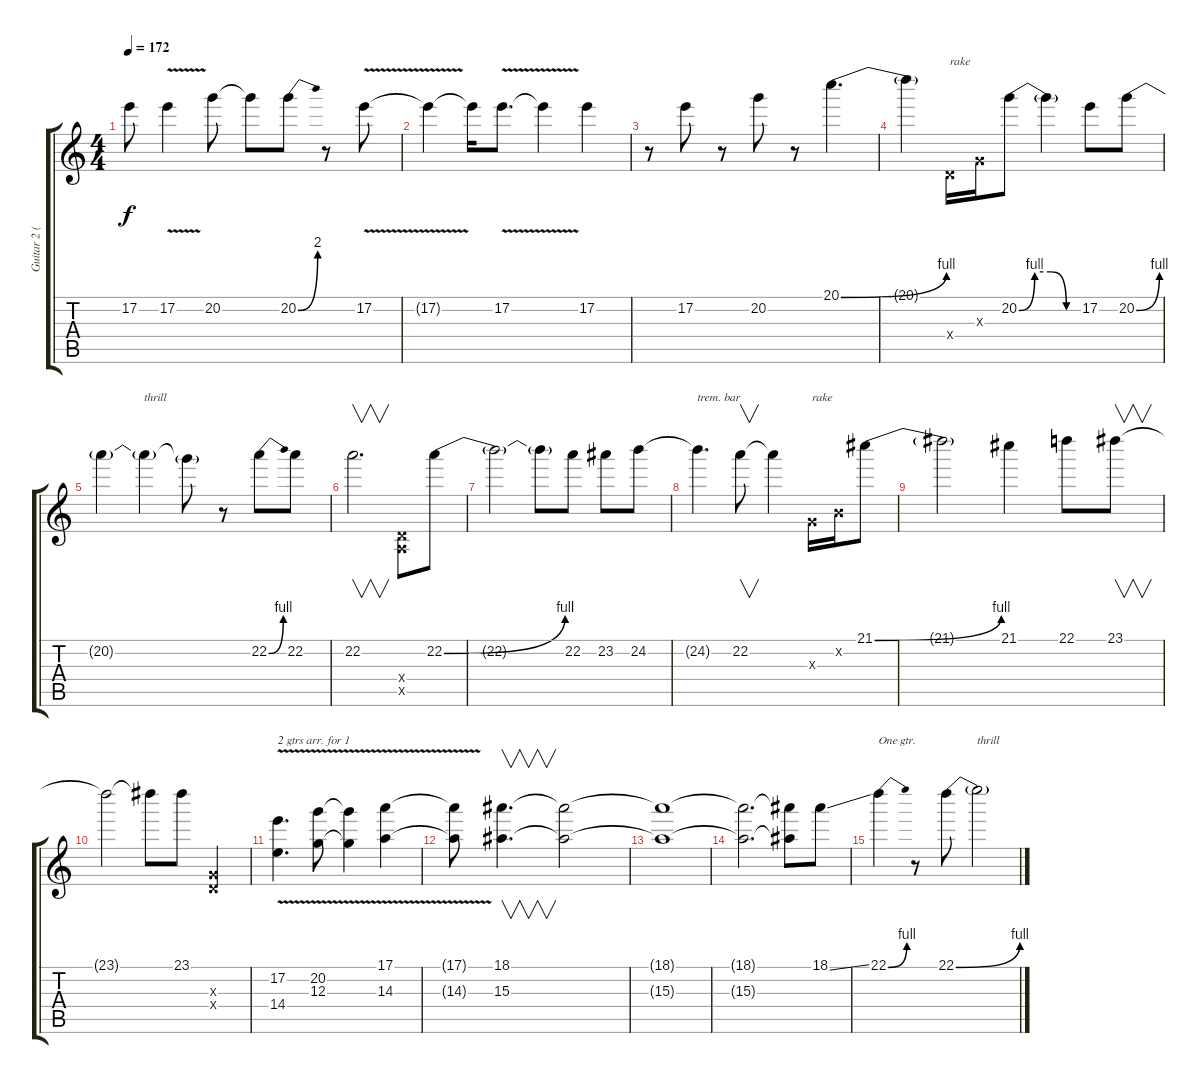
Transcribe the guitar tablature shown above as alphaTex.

\track ("Guitar 2 (Wah)" "Guitar 2 (") {instrument distortionguitar}
\staff {score tabs}
\tuning (E4 B3 G3 D3 A2 E2) {hide}
\ts (4 4)
\tempo 172
\clef g2
\ks c
17.2{t}.8{dy f} 17.2{v}.4 20.2.8 20.2{t}.8 20.2{be (bend 0 0 60 8)}.8 r.8 17.2{v}.8 |
17.2{t}.4 17.2{t}.16 17.2{v}.8{d} 17.2{t}.4 17.2.4 |
r.8 17.2.8 r.8 20.2.8 r.8 20.1{be (bend 0 0 60 4)}.4{d} |
20.1{t}.4 0.4{x}.16{txt "rake"} 0.3{x}.16 20.2{be (custom 0 0 15 4 30 4 45 0 60 0)}.8 20.2{t}.4 17.2.8 20.2{be (bend 0 0 60 4)}.8 |
20.2{t}.4 20.2{t}.4{txt "thrill"} 20.2{t}.8 r.8 22.2{be (bend 0 0 60 4)}.8 22.2.8 |
22.2.2{v d} (0.4{x} 0.5{x}).8 22.2{be (bend 0 0 60 4)}.8 |
22.2{t}.2 22.2{t}.8 22.2.8 23.2.8 24.2.8 |
24.2{t}.4{d txt "trem. bar"} 22.2.8{v} 22.2{t}.4 0.3{x}.16{txt "rake"} 0.2{x}.16 21.1{be (bend 0 0 60 4)}.8 |
21.1{t}.2 21.1.4 22.1.8 23.1.8{v} |
23.1{t}.2 23.1{t}.8 23.1.8 (0.3{x} 0.4{x}).4 |
(17.2{v} 14.4{v}).4{d txt "2 gtrs arr. for 1"} (20.2{v} 12.3{v}).8 (20.2{t} 12.3{t}).4 (17.1{v} 14.3{v}).4 |
(17.1{t} 14.3{t}).8 (18.1 15.3).4{v d} (18.1{t} 15.3{t}).2 |
(18.1{t} 15.3{t}).1 |
(18.1{t} 15.3{t}).2{d} (18.1{t} 15.3{t}).8 18.1{ss}.8 |
22.1{be (bend 0 0 60 4)}.4{txt "One gtr."} r.8 22.1{be (bend 0 0 60 4)}.8 22.1{t}.2{txt "thrill"}
